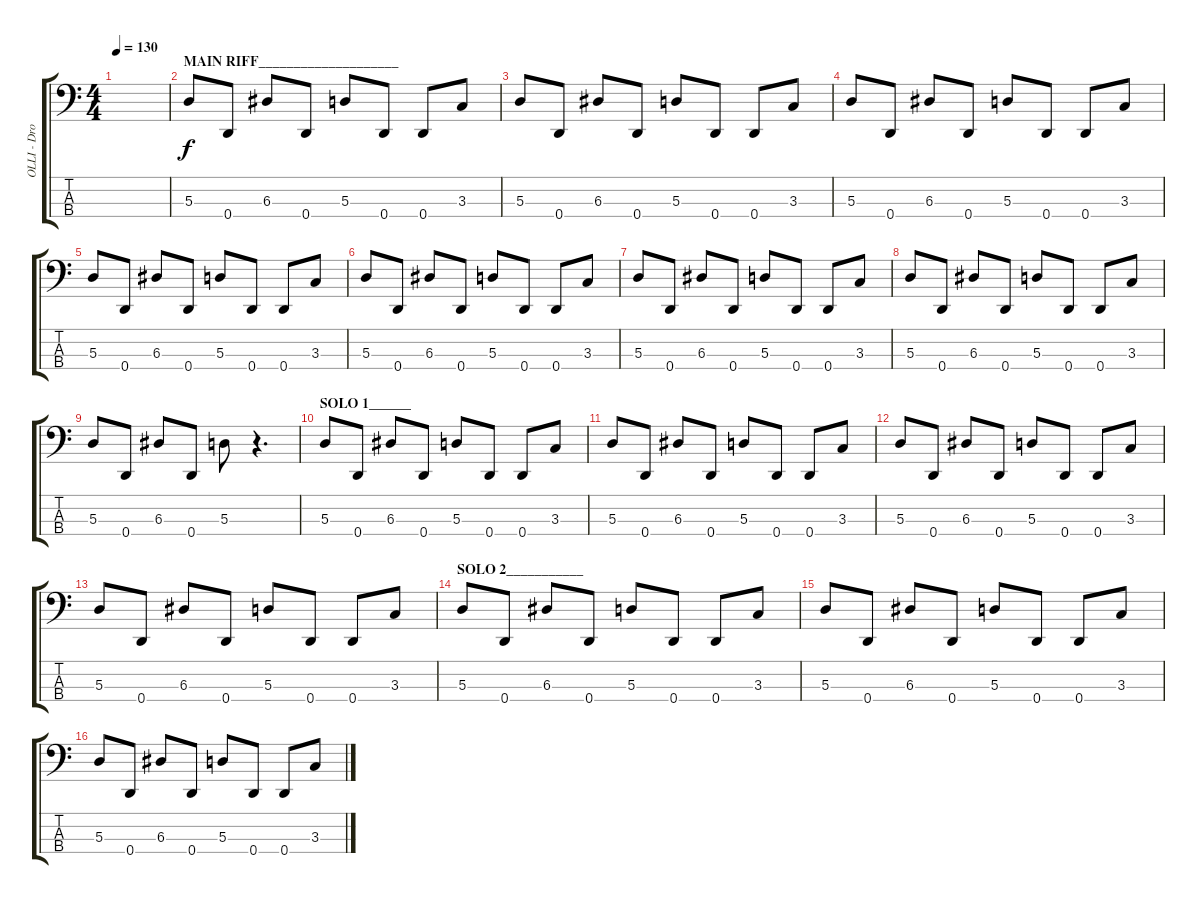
\track ("OLLI - Dropped D" "OLLI - Dro") {instrument synthbass2}
\staff {score tabs}
\tuning (G2 D2 A1 D1) {hide}
\ts (4 4)
\tempo 130
\clef f4
\ks c
|
\section ("" "MAIN RIFF____________________")
5.3.8 0.4.8 6.3.8 0.4.8 5.3.8 0.4.8 0.4.8 3.3.8 |
5.3.8 0.4.8 6.3.8 0.4.8 5.3.8 0.4.8 0.4.8 3.3.8 |
5.3.8 0.4.8 6.3.8 0.4.8 5.3.8 0.4.8 0.4.8 3.3.8 |
5.3.8 0.4.8 6.3.8 0.4.8 5.3.8 0.4.8 0.4.8 3.3.8 |
5.3.8 0.4.8 6.3.8 0.4.8 5.3.8 0.4.8 0.4.8 3.3.8 |
5.3.8 0.4.8 6.3.8 0.4.8 5.3.8 0.4.8 0.4.8 3.3.8 |
5.3.8 0.4.8 6.3.8 0.4.8 5.3.8 0.4.8 0.4.8 3.3.8 |
5.3.8 0.4.8 6.3.8 0.4.8 5.3.8 r.4{d} |
\section ("" "SOLO 1______")
5.3.8 0.4.8 6.3.8 0.4.8 5.3.8 0.4.8 0.4.8 3.3.8 |
5.3.8 0.4.8 6.3.8 0.4.8 5.3.8 0.4.8 0.4.8 3.3.8 |
5.3.8 0.4.8 6.3.8 0.4.8 5.3.8 0.4.8 0.4.8 3.3.8 |
5.3.8 0.4.8 6.3.8 0.4.8 5.3.8 0.4.8 0.4.8 3.3.8 |
\section ("" "SOLO 2___________")
5.3.8 0.4.8 6.3.8 0.4.8 5.3.8 0.4.8 0.4.8 3.3.8 |
5.3.8 0.4.8 6.3.8 0.4.8 5.3.8 0.4.8 0.4.8 3.3.8 |
5.3.8 0.4.8 6.3.8 0.4.8 5.3.8 0.4.8 0.4.8 3.3.8
